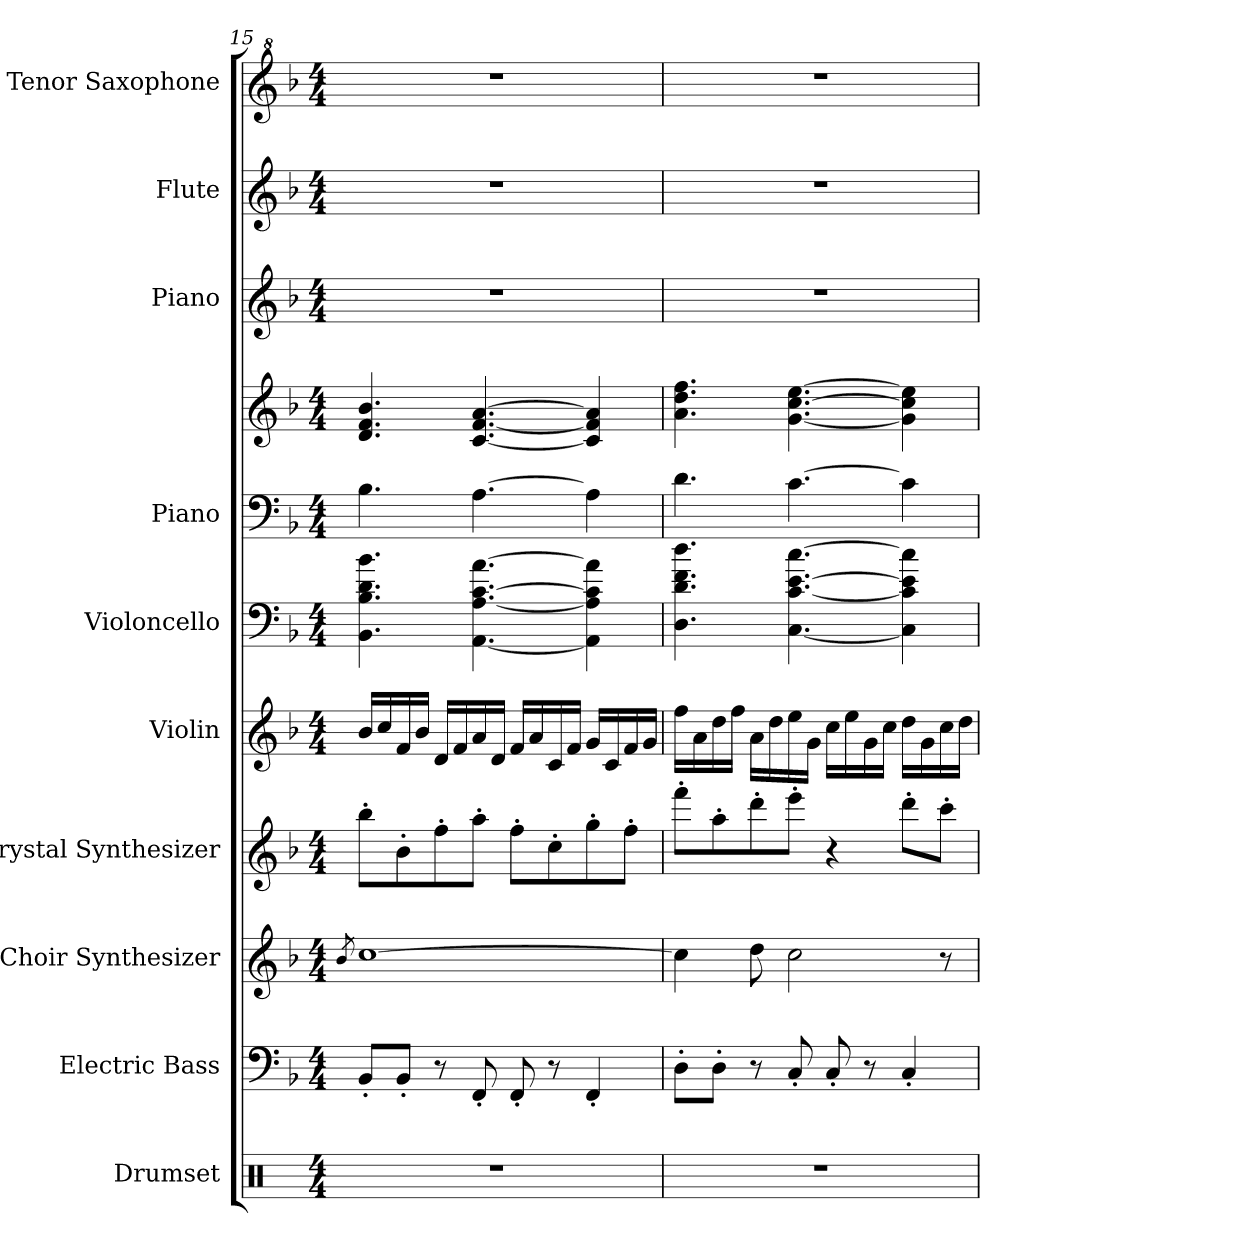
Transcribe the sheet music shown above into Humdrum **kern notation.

**kern	**kern	**kern	**kern	**kern	**kern	**kern	**kern	**kern	**kern	**kern
*part10	*part9	*part8	*part7	*part6	*part5	*part4	*part4	*part3	*part2	*part1
*staff11	*staff10	*staff9	*staff8	*staff7	*staff6	*staff5	*staff4	*staff3	*staff2	*staff1
*I"Drumset	*I"Electric Bass	*I"Choir Synthesizer	*I"Crystal Synthesizer	*I"Violin	*I"Violoncello	*I"Piano	*	*I"Piano	*I"Flute	*I"Tenor Saxophone
*I'D. Set	*I'El. B.	*I'Synth.	*I'Synth.	*I'Vln.	*I'Vc.	*I'Pno.	*	*I'Pno.	*I'Fl.	*I'T. Sax.
*clefX	*clefF4	*clefG2	*clefG2	*clefG2	*clefF4	*clefF4	*clefG2	*clefG2	*clefG2	*clefG^2
*	*ITrd7c12	*	*	*	*	*	*	*	*	*ITrd8c14
*k[]	*k[b-]	*k[b-]	*k[b-]	*k[b-]	*k[b-]	*k[b-]	*k[b-]	*k[b-]	*k[b-]	*k[b-]
*M4/4	*M4/4	*M4/4	*M4/4	*M4/4	*M4/4	*M4/4	*M4/4	*M4/4	*M4/4	*M4/4
=15	=15	=15	=15	=15	=15	=15	=15	=15	=15	=15
.	.	8qb-/	.	.	.	.	.	.	.	.
1r	8BBB-'/L	[1cc	8bb-'\L	16b-/LL	4.BB-\ 4.B-\ 4.d\ 4.b-\	4.B-\	4.d/ 4.f/ 4.b-/	1r	1r	1r
.	.	.	.	16cc/	.	.	.	.	.	.
.	8BBB-'/J	.	8b-'\	16f/	.	.	.	.	.	.
.	.	.	.	16b-/JJ	.	.	.	.	.	.
.	8r	.	8ff'\	16d/LL	.	.	.	.	.	.
.	.	.	.	16f/	.	.	.	.	.	.
.	8FFF'/	.	8aa'\J	16a/	[4.AA\ [4.A\ [4.c\ [4.a\	[4.A\	[4.c/ [4.f/ [4.a/	.	.	.
.	.	.	.	16d/JJ	.	.	.	.	.	.
.	8FFF'/	.	8ff'\L	16f/LL	.	.	.	.	.	.
.	.	.	.	16a/	.	.	.	.	.	.
.	8r	.	8cc'\	16c/	.	.	.	.	.	.
.	.	.	.	16f/JJ	.	.	.	.	.	.
.	4FFF'/	.	8gg'\	16g/LL	4AA\] 4A\] 4c\] 4a\]	4A\]	4c/] 4f/] 4a/]	.	.	.
.	.	.	.	16c/	.	.	.	.	.	.
.	.	.	8ff'\J	16f/	.	.	.	.	.	.
.	.	.	.	16g/JJ	.	.	.	.	.	.
!!LO:PB:g=z
=16	=16	=16	=16	=16	=16	=16	=16	=16	=16	=16
1r	8DD'\L	4cc\]	8fff'\L	16ff\LL	4.D\ 4.d\ 4.f\ 4.dd\	4.d\	4.a\ 4.dd\ 4.ff\	1r	1r	1r
.	.	.	.	16a\	.	.	.	.	.	.
.	8DD'\J	.	8aa'\	16dd\	.	.	.	.	.	.
.	.	.	.	16ff\JJ	.	.	.	.	.	.
.	8r	8dd\	8ddd'\	16a\LL	.	.	.	.	.	.
.	.	.	.	16dd\	.	.	.	.	.	.
.	8CC'/	2cc\	8eee'\J	16ee\	[4.C\ [4.c\ [4.e\ [4.cc\	[4.c\	[4.g\ [4.cc\ [4.ee\	.	.	.
.	.	.	.	16g\JJ	.	.	.	.	.	.
.	8CC'/	.	4r	16cc\LL	.	.	.	.	.	.
.	.	.	.	16ee\	.	.	.	.	.	.
.	8r	.	.	16g\	.	.	.	.	.	.
.	.	.	.	16cc\JJ	.	.	.	.	.	.
.	4CC'/	.	8ddd'\L	16dd\LL	4C\] 4c\] 4e\] 4cc\]	4c\]	4g\] 4cc\] 4ee\]	.	.	.
.	.	.	.	16g\	.	.	.	.	.	.
.	.	8r	8ccc'\J	16cc\	.	.	.	.	.	.
.	.	.	.	16dd\JJ	.	.	.	.	.	.
=	=	=	=	=	=	=	=	=	=	=
*-	*-	*-	*-	*-	*-	*-	*-	*-	*-	*-
